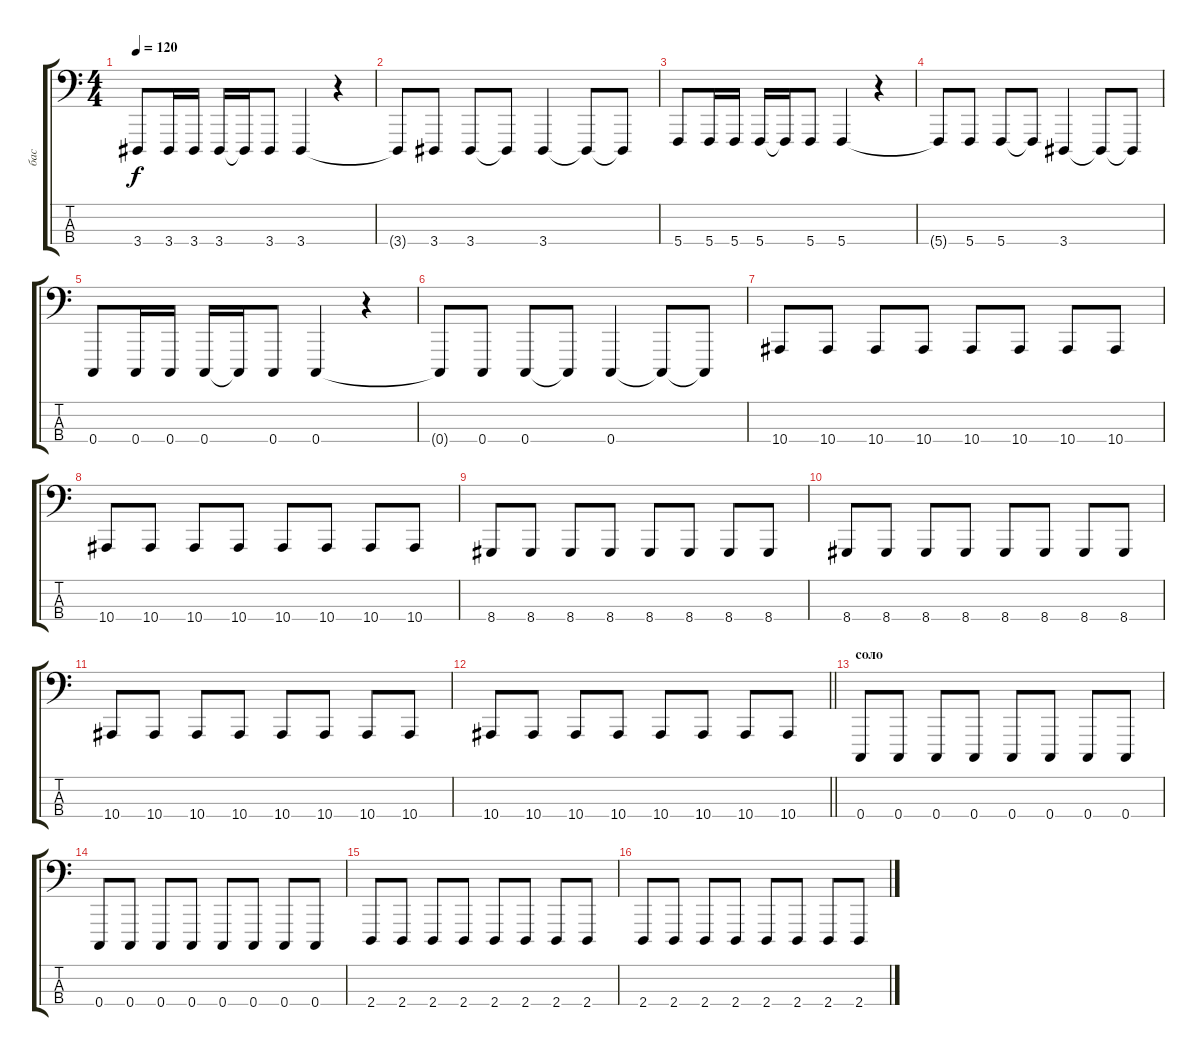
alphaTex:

\track ("бас" "бас") {instrument stringensemble1}
\staff {score tabs}
\tuning (F2 C2 G1 C1) {hide}
\ts (4 4)
\tempo 120
\clef f4
\ks c
3.4.8{dy f} 3.4.16 3.4.16 3.4.16 3.4{t}.16 3.4.8 3.4.4 r.4 |
3.4{t}.8 3.4.8 3.4.8 3.4{t}.8 3.4.4 3.4{t}.8 3.4{t}.8 |
5.4.8 5.4.16 5.4.16 5.4.16 5.4{t}.16 5.4.8 5.4.4 r.4 |
5.4{t}.8 5.4.8 5.4.8 5.4{t}.8 3.4.4 3.4{t}.8 3.4{t}.8 |
0.4.8 0.4.16 0.4.16 0.4.16 0.4{t}.16 0.4.8 0.4.4 r.4 |
0.4{t}.8 0.4.8 0.4.8 0.4{t}.8 0.4.4 0.4{t}.8 0.4{t}.8 |
10.4.8 10.4.8 10.4.8 10.4.8 10.4.8 10.4.8 10.4.8 10.4.8 |
10.4.8 10.4.8 10.4.8 10.4.8 10.4.8 10.4.8 10.4.8 10.4.8 |
8.4.8 8.4.8 8.4.8 8.4.8 8.4.8 8.4.8 8.4.8 8.4.8 |
8.4.8 8.4.8 8.4.8 8.4.8 8.4.8 8.4.8 8.4.8 8.4.8 |
10.4.8 10.4.8 10.4.8 10.4.8 10.4.8 10.4.8 10.4.8 10.4.8 |
\barLineRight lightlight
10.4.8 10.4.8 10.4.8 10.4.8 10.4.8 10.4.8 10.4.8 10.4.8 |
\section ("" "соло")
0.4.8 0.4.8 0.4.8 0.4.8 0.4.8 0.4.8 0.4.8 0.4.8 |
0.4.8 0.4.8 0.4.8 0.4.8 0.4.8 0.4.8 0.4.8 0.4.8 |
2.4.8 2.4.8 2.4.8 2.4.8 2.4.8 2.4.8 2.4.8 2.4.8 |
2.4.8 2.4.8 2.4.8 2.4.8 2.4.8 2.4.8 2.4.8 2.4.8
